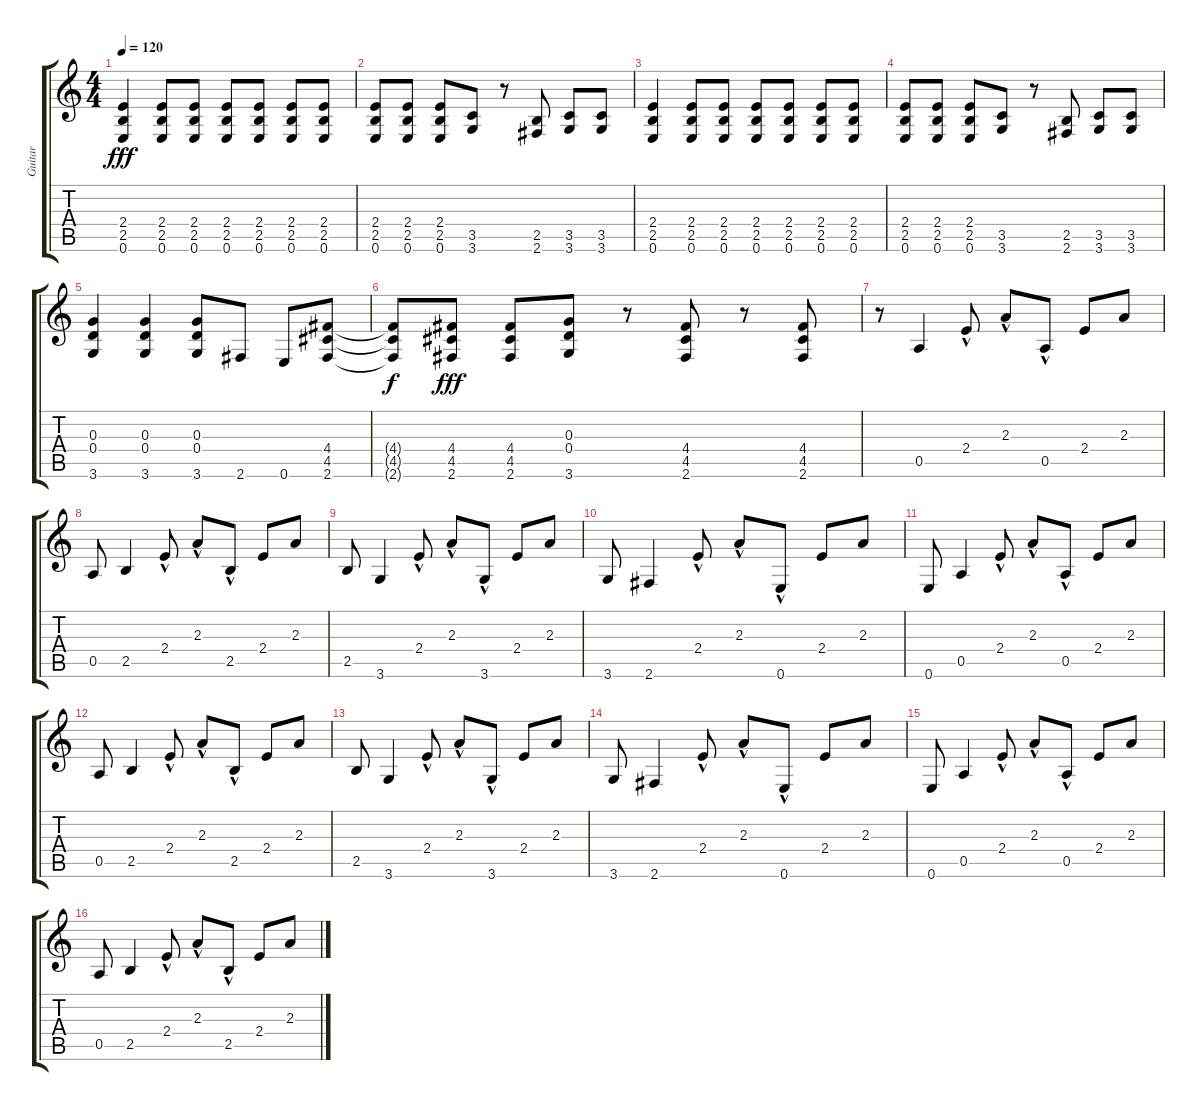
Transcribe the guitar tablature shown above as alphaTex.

\track ("Guitar" "Guitar") {instrument overdrivenguitar}
\staff {score tabs}
\tuning (E4 B3 G3 D3 A2 E2) {hide}
\ts (4 4)
\tempo 120
\clef g2
\ks c
(2.4 2.5 0.6).4{dy fff} (2.4 2.5 0.6).8 (2.4 2.5 0.6).8 (2.4 2.5 0.6).8 (2.4 2.5 0.6).8 (2.4 2.5 0.6).8 (2.4 2.5 0.6).8 |
(2.4 2.5 0.6).8 (2.4 2.5 0.6).8 (2.4 2.5 0.6).8 (3.5 3.6).8 r.8 (2.5 2.6).8 (3.5 3.6).8 (3.5 3.6).8 |
(2.4 2.5 0.6).4 (2.4 2.5 0.6).8 (2.4 2.5 0.6).8 (2.4 2.5 0.6).8 (2.4 2.5 0.6).8 (2.4 2.5 0.6).8 (2.4 2.5 0.6).8 |
(2.4 2.5 0.6).8 (2.4 2.5 0.6).8 (2.4 2.5 0.6).8 (3.5 3.6).8 r.8 (2.5 2.6).8 (3.5 3.6).8 (3.5 3.6).8 |
(0.3 0.4 3.6).4 (0.3 0.4 3.6).4 (0.3 0.4 3.6).8 2.6.8 0.6.8 (4.4 4.5 2.6).8 |
(4.4{t} 4.5{t} 2.6{t}).8{dy f} (4.4 4.5 2.6).8{dy fff} (4.4 4.5 2.6).8 (0.3 0.4 3.6).8 r.8 (4.4 4.5 2.6).8 r.8 (4.4 4.5 2.6).8 |
r.8 0.5.4{instrument electricguitarjazz} 2.4{hac}.8 2.3{hac}.8 0.5{hac}.8 2.4.8 2.3.8 |
0.5.8 2.5.4 2.4{hac}.8 2.3{hac}.8 2.5{hac}.8 2.4.8 2.3.8 |
2.5.8 3.6.4 2.4{hac}.8 2.3{hac}.8 3.6{hac}.8 2.4.8 2.3.8 |
3.6.8 2.6.4 2.4{hac}.8 2.3{hac}.8 0.6{hac}.8 2.4.8 2.3.8 |
0.6.8 0.5.4 2.4{hac}.8 2.3{hac}.8 0.5{hac}.8 2.4.8 2.3.8 |
0.5.8 2.5.4 2.4{hac}.8 2.3{hac}.8 2.5{hac}.8 2.4.8 2.3.8 |
2.5.8 3.6.4 2.4{hac}.8 2.3{hac}.8 3.6{hac}.8 2.4.8 2.3.8 |
3.6.8 2.6.4 2.4{hac}.8 2.3{hac}.8 0.6{hac}.8 2.4.8 2.3.8 |
0.6.8 0.5.4 2.4{hac}.8 2.3{hac}.8 0.5{hac}.8 2.4.8 2.3.8 |
0.5.8 2.5.4 2.4{hac}.8 2.3{hac}.8 2.5{hac}.8 2.4.8 2.3.8
